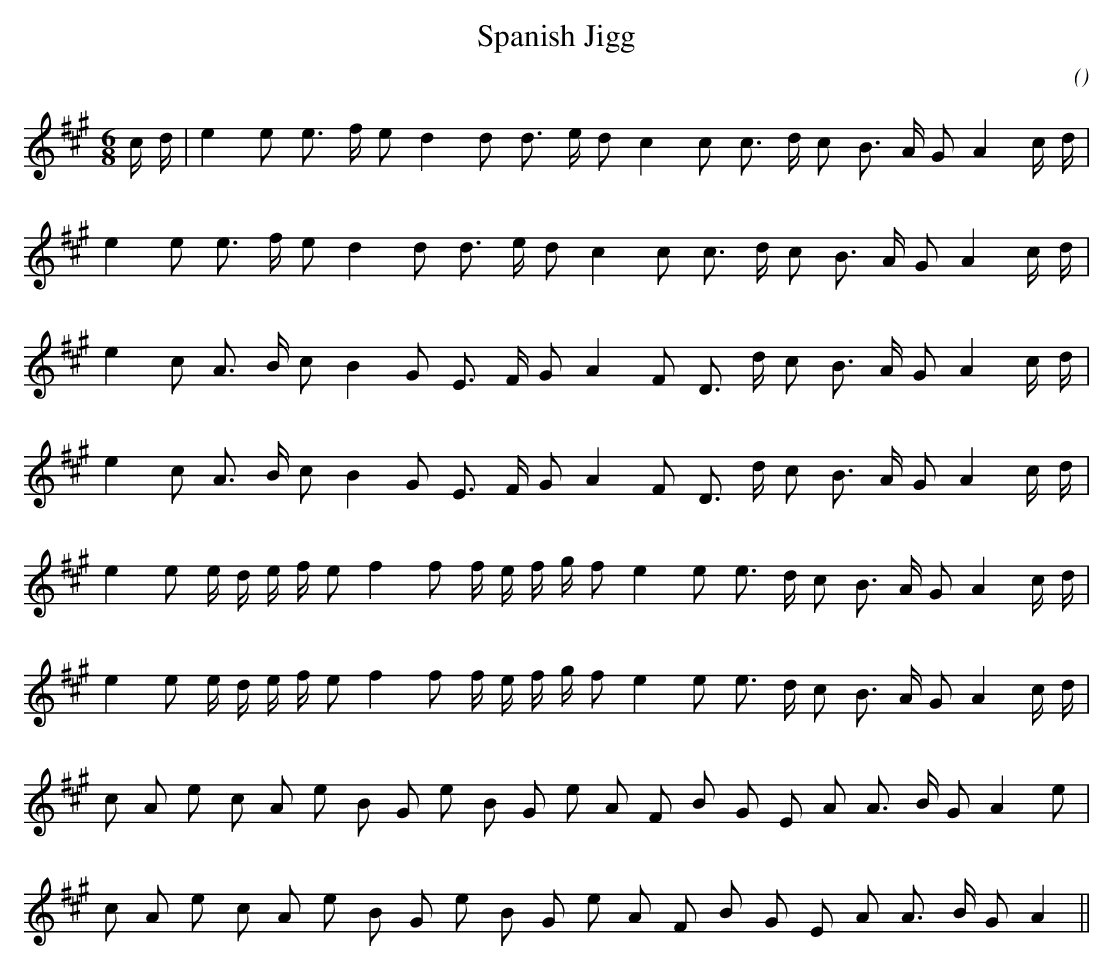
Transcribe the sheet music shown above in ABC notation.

X:1
T: Spanish Jigg
C:
O:
M:6/8
K:A
K:A
M:6/8
L:1/16
c d |e4 e2 e3 f e2 d4 d2 d3 e d2 c4 c2 c3 d c2 B3 A G2 A4 c d |
e4 e2 e3 f e2 d4 d2 d3 e d2 c4 c2 c3 d c2 B3 A G2 A4 c d |
e4 c2 A3 B c2 B4 G2 E3 F G2 A4 F2 D3 d c2 B3 A G2 A4 c d |
e4 c2 A3 B c2 B4 G2 E3 F G2 A4 F2 D3 d c2 B3 A G2 A4 c d |
e4 e2 e d e f e2 f4 f2 f e f g f2 e4 e2 e3 d c2 B3 A G2 A4 c d |
e4 e2 e d e f e2 f4 f2 f e f g f2 e4 e2 e3 d c2 B3 A G2 A4 c d |
c2 A2 e2 c2 A2 e2 B2 G2 e2 B2 G2 e2 A2 F2 B2 G2 E2 A2 A3 B G2 A4 e2 |
c2 A2 e2 c2 A2 e2 B2 G2 e2 B2 G2 e2 A2 F2 B2 G2 E2 A2 A3 B G2 A4 ||
